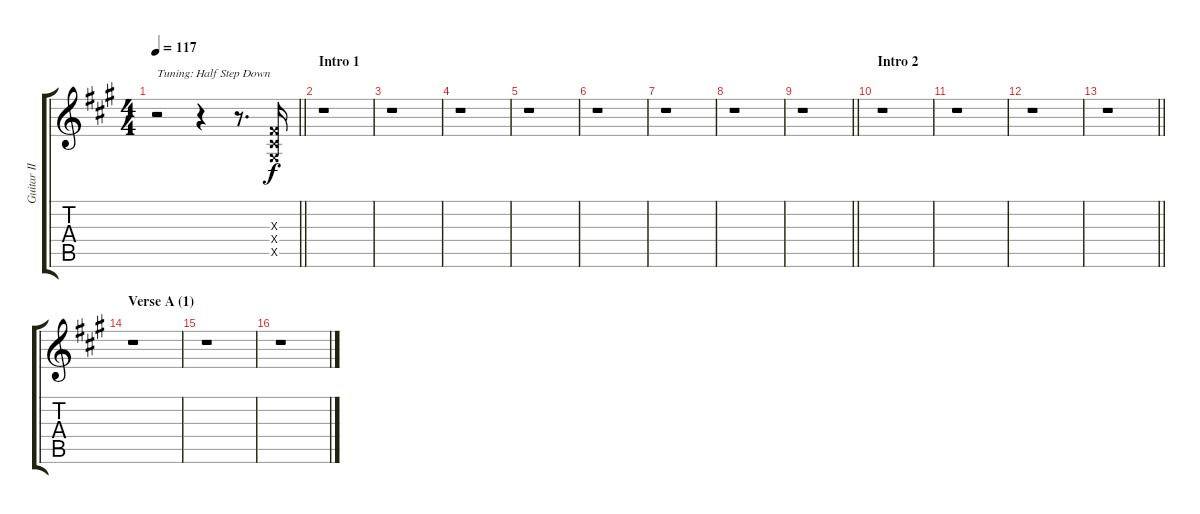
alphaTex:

\track ("Guitar II" "Guitar II") {instrument distortionguitar}
\staff {score tabs}
\tuning (Eb4 Bb3 Gb3 Db3 Ab2 Eb2) {hide}
\ts (4 4)
\tempo 117
\clef g2
\barLineRight lightlight
\ks f#minor
r.2{txt "Tuning: Half Step Down" dy f instrument distortionguitar} r.4 r.8{d} (0.3{x} 0.4{x} 0.5{x}).16 |
\section ("" "Intro 1")
r.1 |
r.1 |
r.1 |
r.1 |
r.1 |
r.1 |
r.1 |
\barLineRight lightlight
r.1 |
\section ("" "Intro 2")
r.1 |
r.1 |
r.1 |
\barLineRight lightlight
r.1 |
\section ("" "Verse A (1)")
r.1 |
r.1 |
r.1
